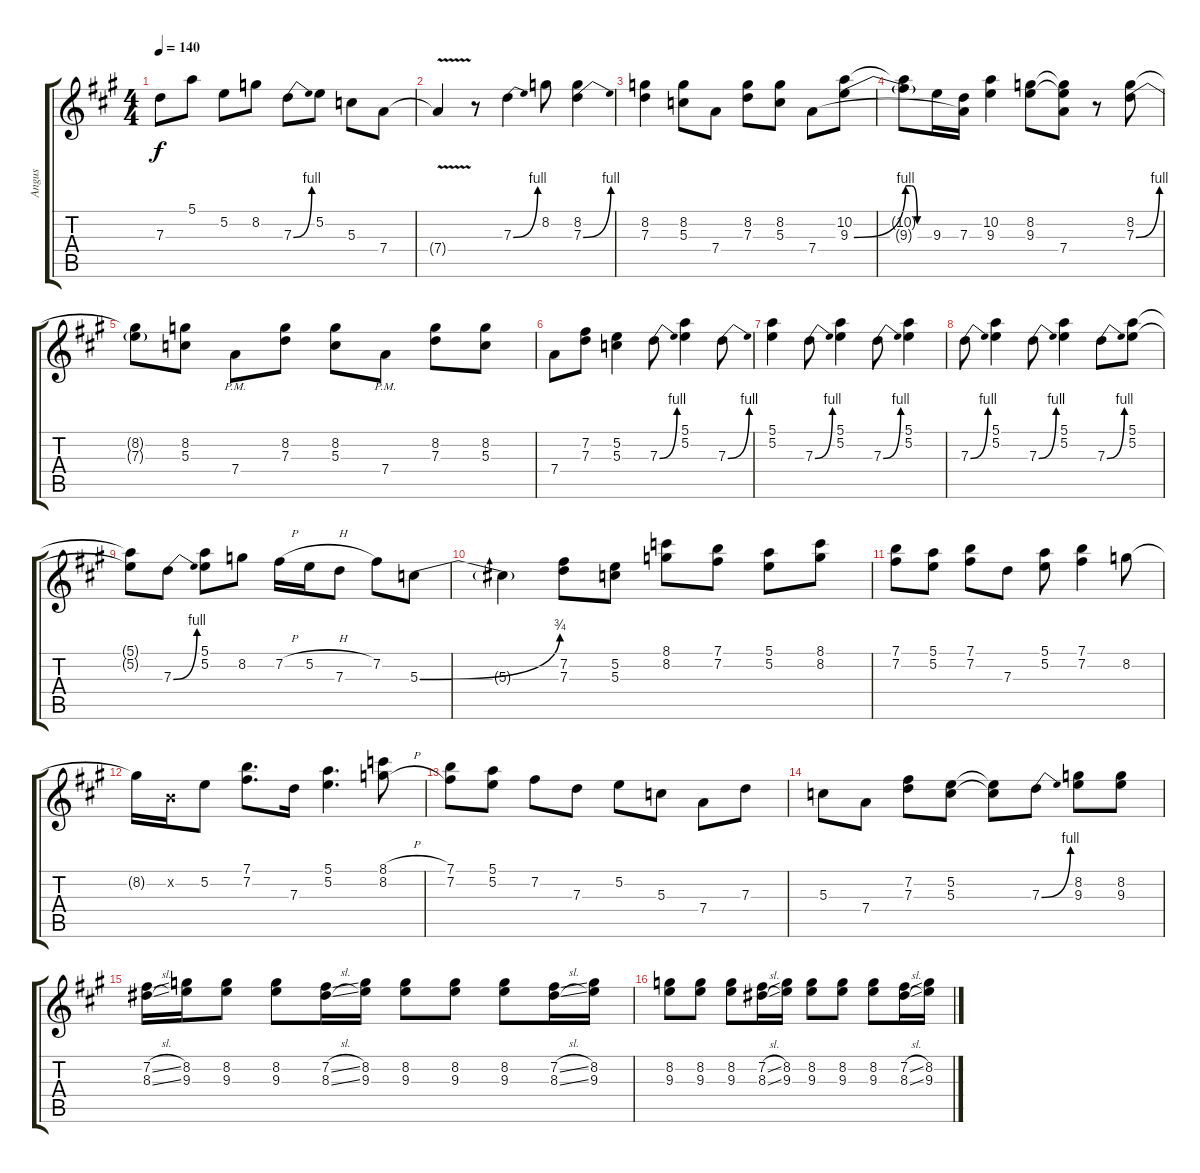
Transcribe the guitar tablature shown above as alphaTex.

\track ("Angus" "Angus") {instrument overdrivenguitar}
\staff {score tabs}
\tuning (E4 B3 G3 D3 A2 E2) {hide}
\ts (4 4)
\tempo 140
\clef g2
\ks a
7.3{t}.8{dy f} 5.1.8 5.2.8 8.2.8 7.3{be (bend 0 0 60 4)}.8 5.2.8 5.3.8 7.4.8 |
7.4{v t}.4 r.8 7.3{be (bend 0 0 60 4)}.4 8.2.8 (8.2 7.3{be (bend 0 0 60 4)}).4 |
(8.2 7.3).4 (8.2 5.3).8 7.4.8 (8.2 7.3).8 (8.2 5.3).8 7.4.8 (10.2 9.3{be (bend 0 0 60 4)}).8 |
(10.2{t} 9.3{be (custom 0 4 15 4 30 0 60 0) t}).8 9.3.16 (7.3 7.4{t}).16 (10.2 9.3).4 (8.2 9.3).8 (8.2{t} 9.3{t} 7.4).8 r.8 (8.2 7.3{be (bend 0 0 60 4)}).8 |
(8.2{t} 7.3{t}).8 (8.2 5.3).8 7.4{pm}.8 (8.2 7.3).8 (8.2 5.3).8 7.4{pm}.8 (8.2 7.3).8 (8.2 5.3).8 |
7.4.8 (7.2 7.3).8 (5.2 5.3).4 7.3{be (bend 0 0 60 4)}.8 (5.1 5.2).4 7.3{be (bend 0 0 60 4)}.8 |
(5.1 5.2).4 7.3{be (bend 0 0 60 4)}.8 (5.1 5.2).4 7.3{be (bend 0 0 60 4)}.8 (5.1 5.2).4 |
7.3{be (bend 0 0 60 4)}.8 (5.1 5.2).4 7.3{be (bend 0 0 60 4)}.8 (5.1 5.2).4 7.3{be (bend 0 0 60 4)}.8 (5.1 5.2).8 |
(5.1{t} 5.2{t}).8 7.3{be (bend 0 0 60 4)}.8 (5.1 5.2).8 8.2.8 7.2{h}.16 5.2{h}.16 7.3.8 7.2.8 5.3{be (bend 0 0 60 3)}.8 |
5.3{t}.4 (7.2 7.3).8 (5.2 5.3).8 (8.1 8.2).8 (7.1 7.2).8 (5.1 5.2).8 (8.1 8.2).8 |
(7.1 7.2).8 (5.1 5.2).8 (7.1 7.2).8 7.3.8 (5.1 5.2).8 (7.1 7.2).4 8.2.8 |
8.2{t}.16 0.2{x}.16 5.2.8 (7.1 7.2).8{d} 7.3.16 (5.1 5.2).4{d} (8.1{h} 8.2{h}).8 |
(7.1 7.2).8 (5.1 5.2).8 7.2.8 7.3.8 5.2.8 5.3.8 7.4.8 7.3.8 |
5.3.8 7.4.8 (7.2 7.3).8 (5.2 5.3).8 (5.2{t} 5.3{t}).8 7.3{be (bend 0 0 60 4)}.8 (8.2 9.3).8 (8.2 9.3).8 |
(7.2{sl} 8.3{sl}).16 (8.2 9.3).16 (8.2 9.3).8 (8.2 9.3).8 (7.2{sl} 8.3{sl}).16 (8.2 9.3).16 (8.2 9.3).8 (8.2 9.3).8 (8.2 9.3).8 (7.2{sl} 8.3{sl}).16 (8.2 9.3).16 |
(8.2 9.3).8 (8.2 9.3).8 (8.2 9.3).8 (7.2{sl} 8.3{sl}).16 (8.2 9.3).16 (8.2 9.3).8 (8.2 9.3).8 (8.2 9.3).8 (7.2{sl} 8.3{sl}).16 (8.2 9.3).16
